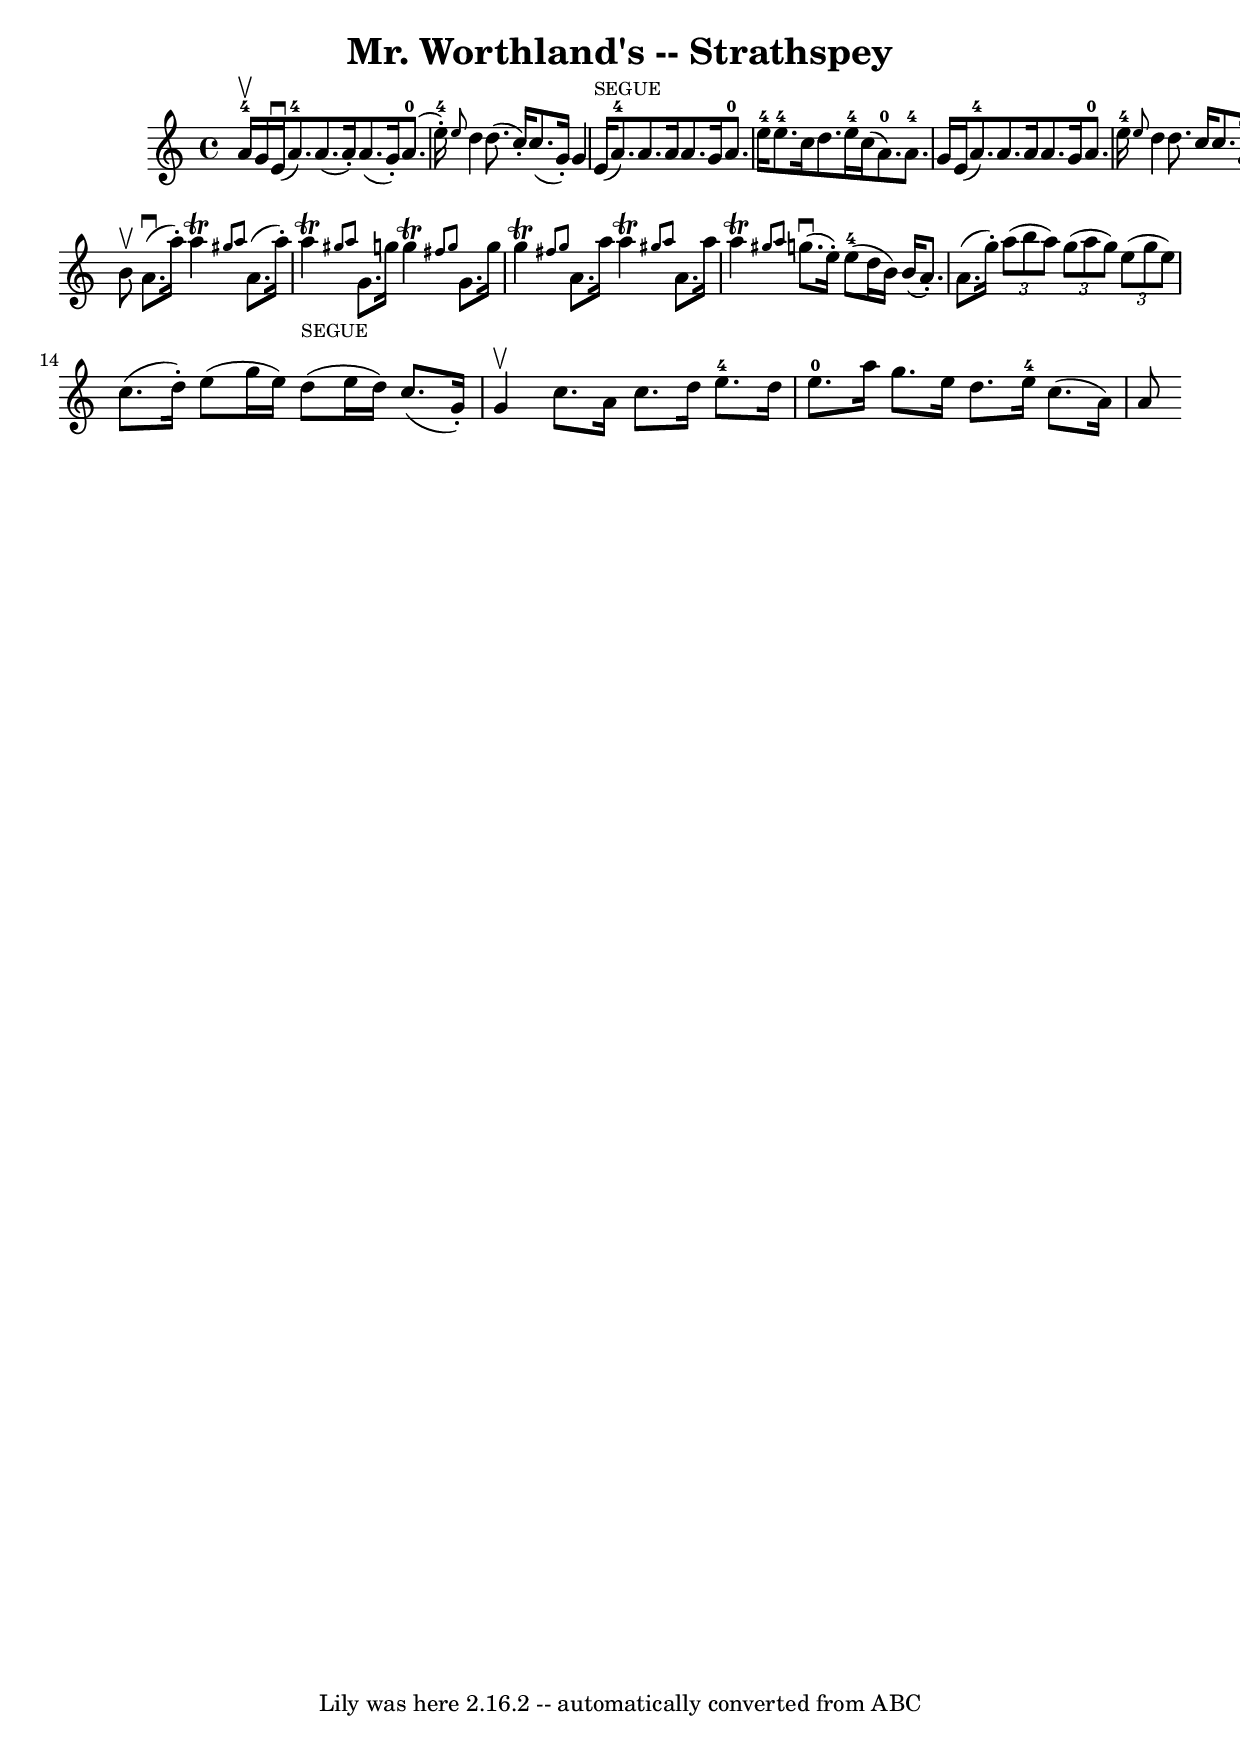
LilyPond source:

\version "2.16.2"
\include "Mammoth.ily"
\header {
  %% book = "Ryan's Mammoth Collection"
  crossRefNumber = "1"
  footnotes = "\\\\161 959"
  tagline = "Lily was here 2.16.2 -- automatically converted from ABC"
  title = "Mr. Worthland's -- Strathspey"

}
voicedefault =  {


  \override Staff.TimeSignature #'style = #'C
  \time 4/4 
  \key a \minor   a'16-4^\upbow g'16   |
  e'16^\downbow(a'8.-4) a'8. (a'16-.) a'8. (g'16-.) a'8.-0(e''16-4-.)   |
  \grace { e''8  
	 } d''4 d''8. (   c''16-.) c''8. (g'16-.) g'4     |
  e'16^\segue(   a'8.-4) a'8. a'16 a'8. g'16 a'8.-0 e''16-4     |
  e''8.-4 c''16 d''8. e''16-4 c''16 (a'8.-0)    a'8.-4 g'16     |
  e'16 (a'8.-4) a'8. a'16 a'8.    g'16 a'8.-0 e''16-4    |
  \grace { e''8  
	 } d''4       d''8. c''16 c''8. g'16 g'4     |
  e'16 (a'8.-4)      a'8. a'16 a'8. g'16 a'8.-0 e''16-4    |
  e''8.-4 c''16 d''8. e''16-4 c''16 (a'8.) a'4    \bar "|."        b'8^\upbow  |
  a'8.^\downbow(a''16-.) a''4^\trill \grace {  
    gis''8 a''8  
  } a'8. (a''16-.) a''4_\segue^\trill \grace {    
    gis''!8 a''8     }    |
  g'8. g''16 g''4^\trill \grace {    
    fis''8 g''8  
  } g'8. g''16 g''4^\trill \grace { fis''!8 g''8  
 				  }    |
  a'8. a''16 a''4^\trill \grace { gis''8 a''8  
				}   
  a'8. a''16 a''4^\trill \grace { gis''!8 a''8   				}    |
  
  g''8.^\downbow(e''16-.) e''8-4(d''16 b'16) b'16 (   a'8.-.) a'8. (g''16-.)    |
  \times 2/3 { a''8 (b''8   
	       a''8) 
	     }   \times 2/3 { g''8 (a''8 g''8) 
			    }   \times 2/3 { e''8 
					     (g''8 e''8)  					   } c''8. (d''16-.)    |
  e''8 (g''16       e''16) d''8 (e''16 d''16) c''8. (g'16-.) g'4^\upbow     |
  c''8. a'16 c''8. d''16 e''8.-4 d''16 e''8.-0 a''16    |
  g''8. e''16 d''8. e''16-4 c''8. (   a'16) a'8    \bar " |."   

}

\score{
  <<

    \context Staff="default"
    {
      \voicedefault 
      
    }

  >>
  \layout {
    
  }
  \midi {
  }

}
